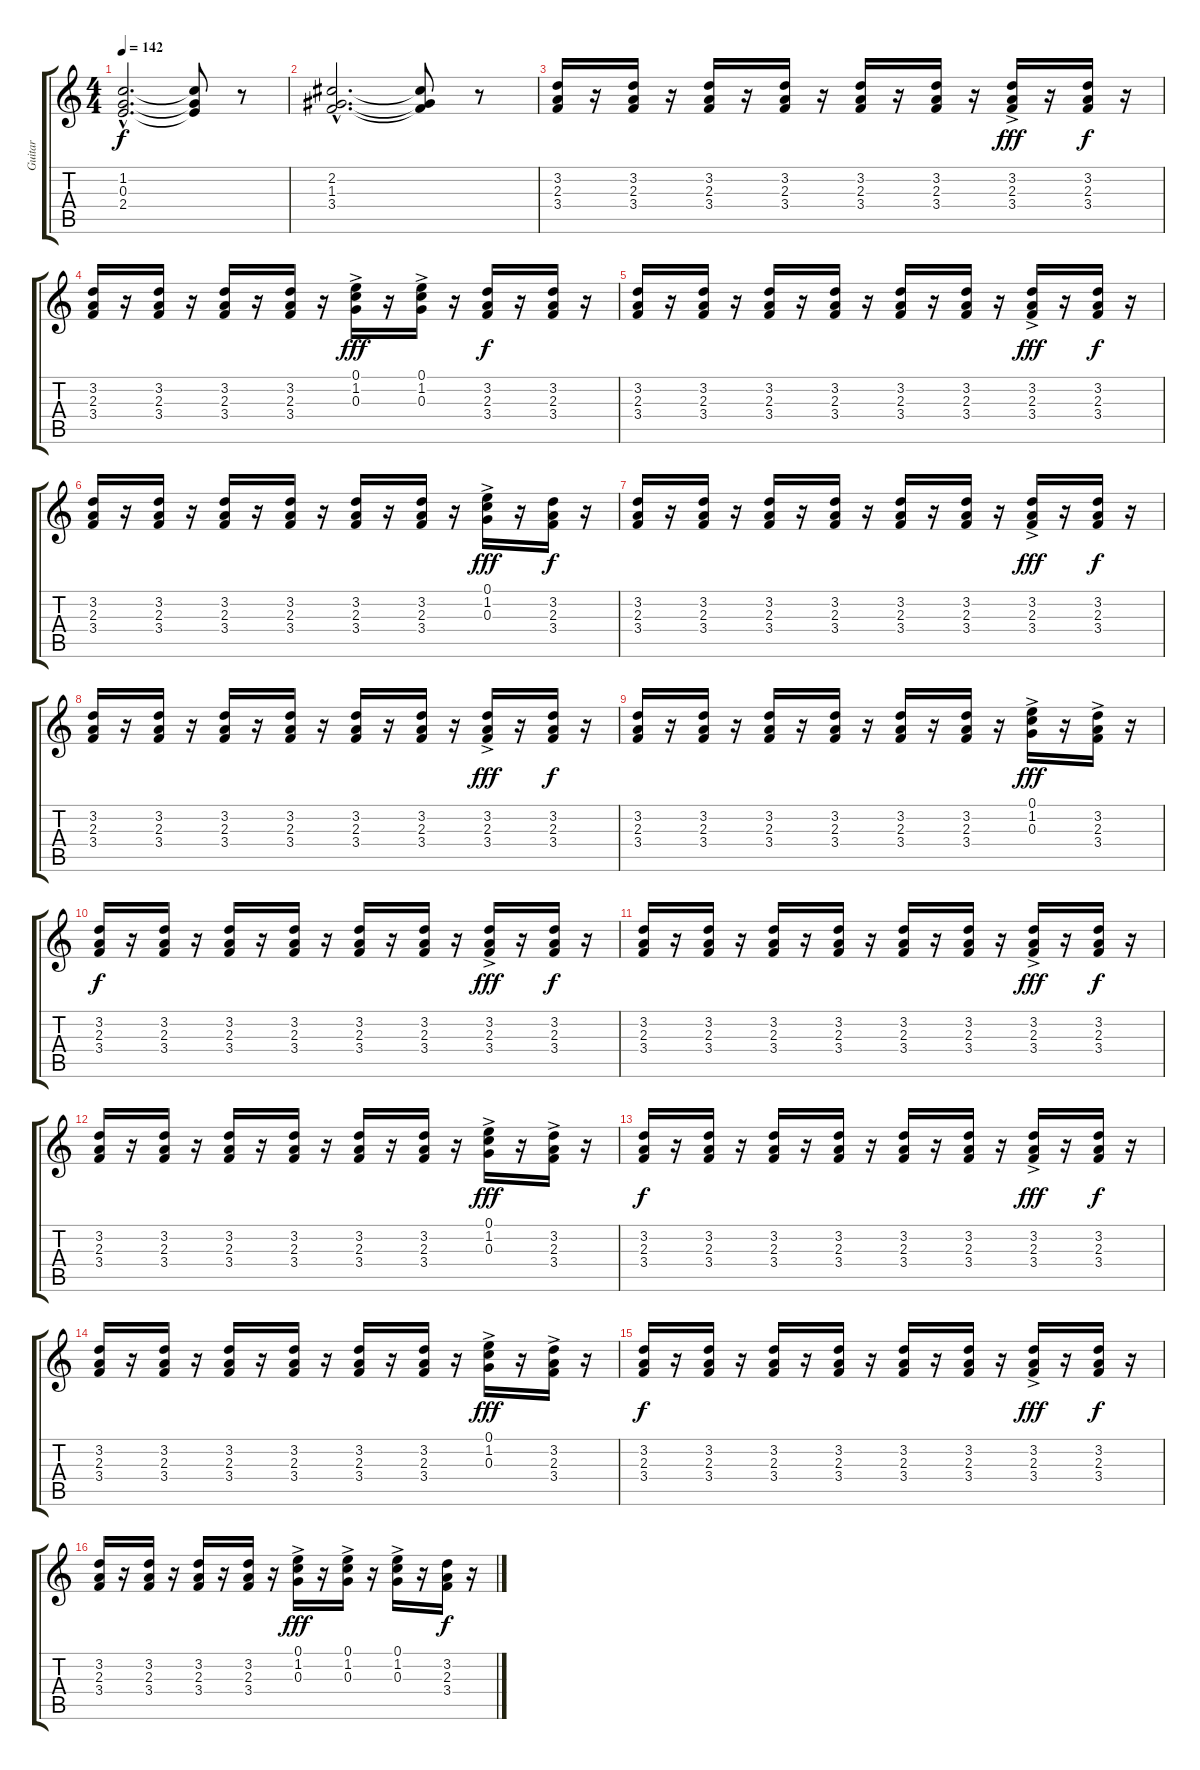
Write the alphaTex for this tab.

\track ("Guitar" "Guitar") {instrument overdrivenguitar}
\staff {score tabs}
\tuning (E4 B3 G3 D3 A2 E2) {hide}
\ts (4 4)
\tempo 142
\clef g2
\ks c
(1.2{hac} 0.3{hac} 2.4{hac}).2{d dy f} (1.2{t} 0.3{t} 2.4{t}).8 r.8 |
(2.2{hac} 1.3{hac} 3.4{hac}).2{d} (2.2{t} 1.3{t} 3.4{t}).8 r.8 |
(3.2 2.3 3.4).16 r.16 (3.2 2.3 3.4).16 r.16 (3.2 2.3 3.4).16 r.16 (3.2 2.3 3.4).16 r.16 (3.2 2.3 3.4).16 r.16 (3.2 2.3 3.4).16 r.16 (3.2{ac} 2.3{ac} 3.4{ac}).16{dy fff} r.16 (3.2 2.3 3.4).16{dy f} r.16 |
(3.2 2.3 3.4).16 r.16 (3.2 2.3 3.4).16 r.16 (3.2 2.3 3.4).16 r.16 (3.2 2.3 3.4).16 r.16 (0.1{ac} 1.2 0.3{ac}).16{dy fff} r.16 (0.1{ac} 1.2{ac} 0.3{ac}).16 r.16 (3.2 2.3 3.4).16{dy f} r.16 (3.2 2.3 3.4).16 r.16 |
(3.2 2.3 3.4).16 r.16 (3.2 2.3 3.4).16 r.16 (3.2 2.3 3.4).16 r.16 (3.2 2.3 3.4).16 r.16 (3.2 2.3 3.4).16 r.16 (3.2 2.3 3.4).16 r.16 (3.2{ac} 2.3{ac} 3.4{ac}).16{dy fff} r.16 (3.2 2.3 3.4).16{dy f} r.16 |
(3.2 2.3 3.4).16 r.16 (3.2 2.3 3.4).16 r.16 (3.2 2.3 3.4).16 r.16 (3.2 2.3 3.4).16 r.16 (3.2 2.3 3.4).16 r.16 (3.2 2.3 3.4).16 r.16 (0.1{ac} 1.2 0.3).16{dy fff} r.16 (3.2 2.3 3.4).16{dy f} r.16 |
(3.2 2.3 3.4).16 r.16 (3.2 2.3 3.4).16 r.16 (3.2 2.3 3.4).16 r.16 (3.2 2.3 3.4).16 r.16 (3.2 2.3 3.4).16 r.16 (3.2 2.3 3.4).16 r.16 (3.2{ac} 2.3{ac} 3.4{ac}).16{dy fff} r.16 (3.2 2.3 3.4).16{dy f} r.16 |
(3.2 2.3 3.4).16 r.16 (3.2 2.3 3.4).16 r.16 (3.2 2.3 3.4).16 r.16 (3.2 2.3 3.4).16 r.16 (3.2 2.3 3.4).16 r.16 (3.2 2.3 3.4).16 r.16 (3.2{ac} 2.3{ac} 3.4{ac}).16{dy fff} r.16 (3.2 2.3 3.4).16{dy f} r.16 |
(3.2 2.3 3.4).16 r.16 (3.2 2.3 3.4).16 r.16 (3.2 2.3 3.4).16 r.16 (3.2 2.3 3.4).16 r.16 (3.2 2.3 3.4).16 r.16 (3.2 2.3 3.4).16 r.16 (0.1{ac} 1.2{ac} 0.3{ac}).16{dy fff} r.16 (3.2{ac} 2.3{ac} 3.4{ac}).16 r.16 |
(3.2 2.3 3.4).16{dy f} r.16 (3.2 2.3 3.4).16 r.16 (3.2 2.3 3.4).16 r.16 (3.2 2.3 3.4).16 r.16 (3.2 2.3 3.4).16 r.16 (3.2 2.3 3.4).16 r.16 (3.2{ac} 2.3{ac} 3.4{ac}).16{dy fff} r.16 (3.2 2.3 3.4).16{dy f} r.16 |
(3.2 2.3 3.4).16 r.16 (3.2 2.3 3.4).16 r.16 (3.2 2.3 3.4).16 r.16 (3.2 2.3 3.4).16 r.16 (3.2 2.3 3.4).16 r.16 (3.2 2.3 3.4).16 r.16 (3.2{ac} 2.3{ac} 3.4{ac}).16{dy fff} r.16 (3.2 2.3 3.4).16{dy f} r.16 |
(3.2 2.3 3.4).16 r.16 (3.2 2.3 3.4).16 r.16 (3.2 2.3 3.4).16 r.16 (3.2 2.3 3.4).16 r.16 (3.2 2.3 3.4).16 r.16 (3.2 2.3 3.4).16 r.16 (0.1{ac} 1.2{ac} 0.3{ac}).16{dy fff} r.16 (3.2{ac} 2.3{ac} 3.4{ac}).16 r.16 |
(3.2 2.3 3.4).16{dy f} r.16 (3.2 2.3 3.4).16 r.16 (3.2 2.3 3.4).16 r.16 (3.2 2.3 3.4).16 r.16 (3.2 2.3 3.4).16 r.16 (3.2 2.3 3.4).16 r.16 (3.2{ac} 2.3{ac} 3.4{ac}).16{dy fff} r.16 (3.2 2.3 3.4).16{dy f} r.16 |
(3.2 2.3 3.4).16 r.16 (3.2 2.3 3.4).16 r.16 (3.2 2.3 3.4).16 r.16 (3.2 2.3 3.4).16 r.16 (3.2 2.3 3.4).16 r.16 (3.2 2.3 3.4).16 r.16 (0.1{ac} 1.2{ac} 0.3{ac}).16{dy fff} r.16 (3.2{ac} 2.3{ac} 3.4{ac}).16 r.16 |
(3.2 2.3 3.4).16{dy f} r.16 (3.2 2.3 3.4).16 r.16 (3.2 2.3 3.4).16 r.16 (3.2 2.3 3.4).16 r.16 (3.2 2.3 3.4).16 r.16 (3.2 2.3 3.4).16 r.16 (3.2{ac} 2.3{ac} 3.4{ac}).16{dy fff} r.16 (3.2 2.3 3.4).16{dy f} r.16 |
(3.2 2.3 3.4).16 r.16 (3.2 2.3 3.4).16 r.16 (3.2 2.3 3.4).16 r.16 (3.2 2.3 3.4).16 r.16 (0.1{ac} 1.2 0.3).16{dy fff} r.16 (0.1{ac} 1.2 0.3).16 r.16 (0.1{ac} 1.2 0.3).16 r.16 (3.2 2.3 3.4).16{dy f} r.16
